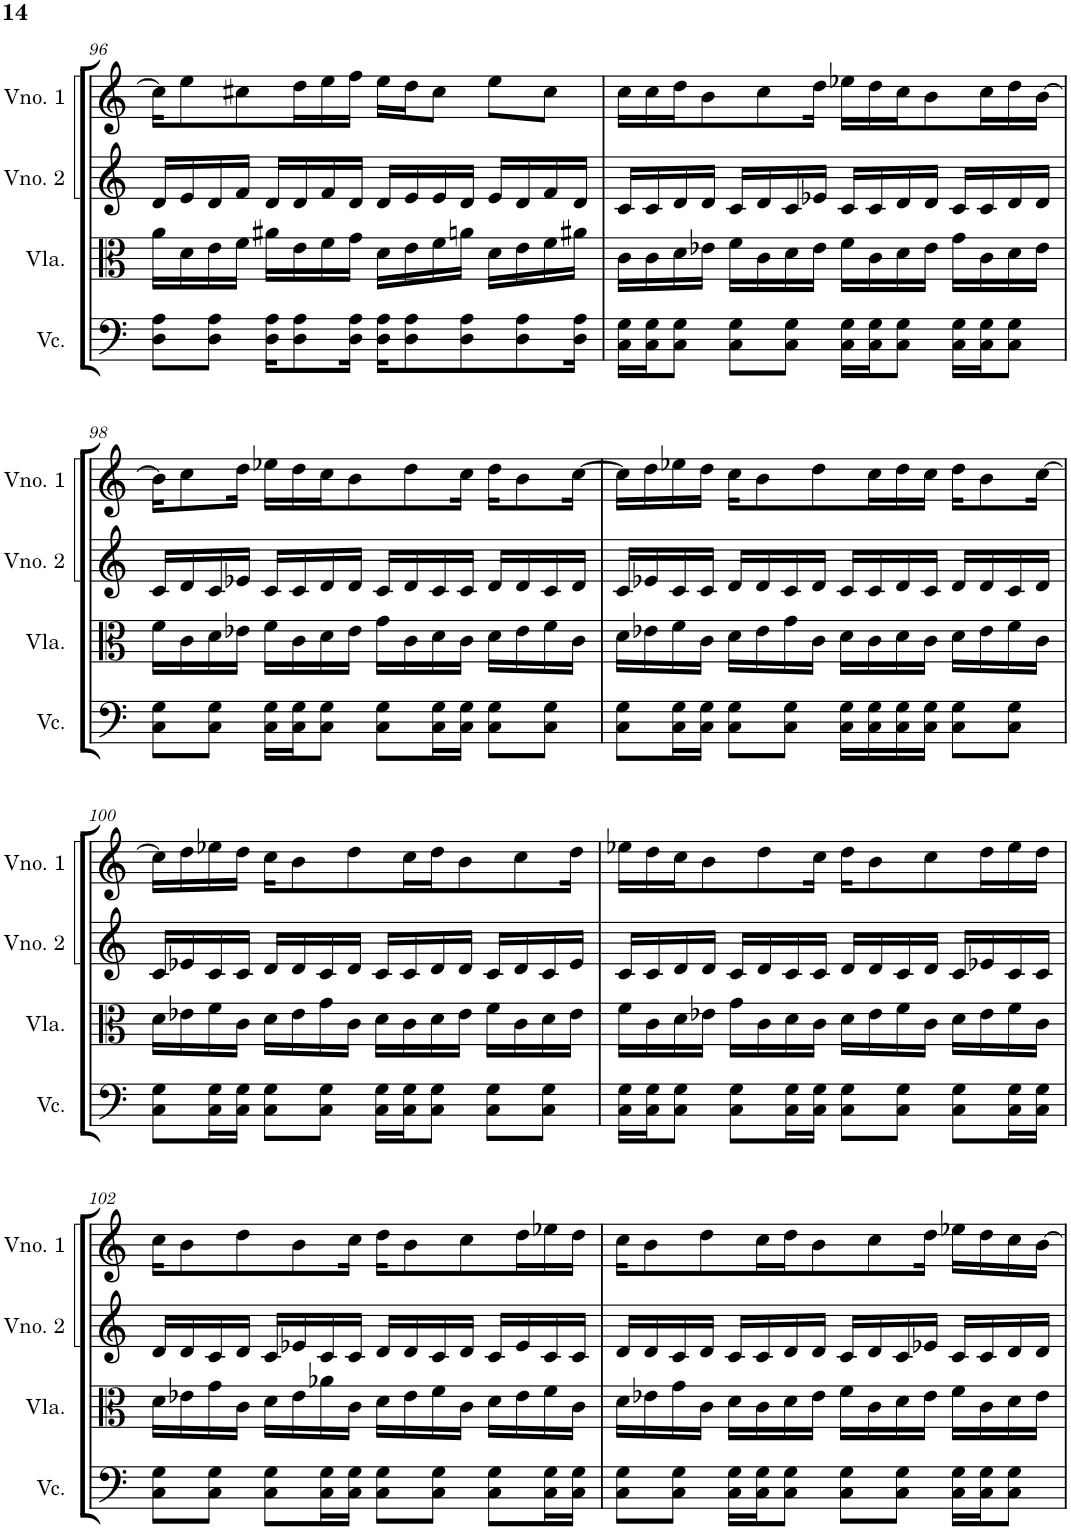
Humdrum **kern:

**kern	**kern	**kern	**kern
*part4	*part3	*part2	*part1
*staff4	*staff3	*staff2	*staff1
*I"Violoncelo	*I"Viola	*I"Violino 2	*I"Violino 1
*I'Vc.	*I'Vla.	*I'Vno. 2	*I'Vno. 1
!!LO:PB:g=z
*clefF4	*clefC3	*clefG2	*clefG2
*k[]	*k[]	*k[]	*k[]
*M4/4	*M4/4	*M4/4	*M4/4
=96	=96	=96	=96
8D\ 8A\L	16a\LL	16d/LL	16cc#\KL]
.	16d\	16e/	8ee\
8D\ 8A\J	16e\	16d/	.
.	16f\JJ	16f/JJ	8cc#X\
16D\ 16A\KL	16a#X\LL	16d/LL	.
8D\ 8A\	16e\	16d/	16dd\L
.	16f\	16f/	16ee\
16D\ 16A\Jk	16g\JJ	16d/JJ	16ff\JJ
16D\ 16A\KL	16d\LL	16d/LL	16ee\LL
8D\ 8A\	16e\	16e/	16dd\J
.	16f\	16e/	8cc#\J
8D\ 8A\	16an\JJ	16d/JJ	.
.	16d\LL	16e/LL	8ee\L
8D\ 8A\	16e\	16d/	.
.	16f\	16f/	8cc#\J
16D\ 16A\Jk	16a#X\JJ	16d/JJ	.
=97	=97	=97	=97
16C\ 16G\LL	16c\LL	16c/LL	16cc\LL
16C\ 16G\J	16c\	16c/	16cc\
8C\ 8G\J	16d\	16d/	16dd\J
.	16e-X\JJ	16d/JJ	8b\
8C\ 8G\L	16f\LL	16c/LL	.
.	16c\	16d/	8cc\
8C\ 8G\J	16d\	16c/	.
.	16e-\JJ	16e-X/JJ	16dd\Jk
16C\ 16G\LL	16f\LL	16c/LL	16ee-X\LL
16C\ 16G\J	16c\	16c/	16dd\
8C\ 8G\J	16d\	16d/	16cc\J
.	16e-\JJ	16d/JJ	8b\
16C\ 16G\LL	16g\LL	16c/LL	.
16C\ 16G\J	16c\	16c/	16cc\L
8C\ 8G\J	16d\	16d/	16dd\
.	16e-\JJ	16d/JJ	[16b\JJ
!!LO:LB:g=z
=98	=98	=98	=98
8C\ 8G\L	16f\LL	16c/LL	16b\KL]
.	16c\	16d/	8cc\
8C\ 8G\J	16d\	16c/	.
.	16e-X\JJ	16e-X/JJ	16dd\Jk
16C\ 16G\LL	16f\LL	16c/LL	16ee-X\LL
16C\ 16G\J	16c\	16c/	16dd\
8C\ 8G\J	16d\	16d/	16cc\J
.	16e-\JJ	16d/JJ	8b\
8C\ 8G\L	16g\LL	16c/LL	.
.	16c\	16d/	8dd\
16C\ 16G\L	16d\	16c/	.
16C\ 16G\JJ	16c\JJ	16c/JJ	16cc\Jk
8C\ 8G\L	16d\LL	16d/LL	16dd\KL
.	16e-\	16d/	8b\
8C\ 8G\J	16f\	16c/	.
.	16c\JJ	16d/JJ	[16cc\Jk
=99	=99	=99	=99
8C\ 8G\L	16d\LL	16c/LL	16cc\LL]
.	16e-X\	16e-X/	16dd\
16C\ 16G\L	16f\	16c/	16ee-X\
16C\ 16G\JJ	16c\JJ	16c/JJ	16dd\JJ
8C\ 8G\L	16d\LL	16d/LL	16cc\KL
.	16e-\	16d/	8b\
8C\ 8G\J	16g\	16c/	.
.	16c\JJ	16d/JJ	8dd\
16C\ 16G\LL	16d\LL	16c/LL	.
16C\ 16G\	16c\	16c/	16cc\L
16C\ 16G\	16d\	16d/	16dd\
16C\ 16G\JJ	16c\JJ	16c/JJ	16cc\JJ
8C\ 8G\L	16d\LL	16d/LL	16dd\KL
.	16e-\	16d/	8b\
8C\ 8G\J	16f\	16c/	.
.	16c\JJ	16d/JJ	[16cc\Jk
!!LO:LB:g=z
=100	=100	=100	=100
8C\ 8G\L	16d\LL	16c/LL	16cc\LL]
.	16e-X\	16e-X/	16dd\
16C\ 16G\L	16f\	16c/	16ee-X\
16C\ 16G\JJ	16c\JJ	16c/JJ	16dd\JJ
8C\ 8G\L	16d\LL	16d/LL	16cc\KL
.	16e-\	16d/	8b\
8C\ 8G\J	16g\	16c/	.
.	16c\JJ	16d/JJ	8dd\
16C\ 16G\LL	16d\LL	16c/LL	.
16C\ 16G\J	16c\	16c/	16cc\L
8C\ 8G\J	16d\	16d/	16dd\J
.	16e-\JJ	16d/JJ	8b\
8C\ 8G\L	16f\LL	16c/LL	.
.	16c\	16d/	8cc\
8C\ 8G\J	16d\	16c/	.
.	16e-\JJ	16e-/JJ	16dd\Jk
=101	=101	=101	=101
16C\ 16G\LL	16f\LL	16c/LL	16ee-X\LL
16C\ 16G\J	16c\	16c/	16dd\
8C\ 8G\J	16d\	16d/	16cc\J
.	16e-X\JJ	16d/JJ	8b\
8C\ 8G\L	16g\LL	16c/LL	.
.	16c\	16d/	8dd\
16C\ 16G\L	16d\	16c/	.
16C\ 16G\JJ	16c\JJ	16c/JJ	16cc\Jk
8C\ 8G\L	16d\LL	16d/LL	16dd\KL
.	16e-\	16d/	8b\
8C\ 8G\J	16f\	16c/	.
.	16c\JJ	16d/JJ	8cc\
8C\ 8G\L	16d\LL	16c/LL	.
.	16e-\	16e-X/	16dd\L
16C\ 16G\L	16f\	16c/	16ee-\
16C\ 16G\JJ	16c\JJ	16c/JJ	16dd\JJ
!!LO:LB:g=z
=102	=102	=102	=102
8C\ 8G\L	16d\LL	16d/LL	16cc\KL
.	16e-X\	16d/	8b\
8C\ 8G\J	16g\	16c/	.
.	16c\JJ	16d/JJ	8dd\
8C\ 8G\L	16d\LL	16c/LL	.
.	16e-\	16e-X/	8b\
16C\ 16G\L	16a-X\	16c/	.
16C\ 16G\JJ	16c\JJ	16c/JJ	16cc\Jk
8C\ 8G\L	16d\LL	16d/LL	16dd\KL
.	16e-\	16d/	8b\
8C\ 8G\J	16f\	16c/	.
.	16c\JJ	16d/JJ	8cc\
8C\ 8G\L	16d\LL	16c/LL	.
.	16e-\	16e-/	16dd\L
16C\ 16G\L	16f\	16c/	16ee-X\
16C\ 16G\JJ	16c\JJ	16c/JJ	16dd\JJ
=103	=103	=103	=103
8C\ 8G\L	16d\LL	16d/LL	16cc\KL
.	16e-X\	16d/	8b\
8C\ 8G\J	16g\	16c/	.
.	16c\JJ	16d/JJ	8dd\
16C\ 16G\LL	16d\LL	16c/LL	.
16C\ 16G\J	16c\	16c/	16cc\L
8C\ 8G\J	16d\	16d/	16dd\J
.	16e-\JJ	16d/JJ	8b\
8C\ 8G\L	16f\LL	16c/LL	.
.	16c\	16d/	8cc\
8C\ 8G\J	16d\	16c/	.
.	16e-\JJ	16e-X/JJ	16dd\Jk
16C\ 16G\LL	16f\LL	16c/LL	16ee-X\LL
16C\ 16G\J	16c\	16c/	16dd\
8C\ 8G\J	16d\	16d/	16cc\
.	16e-\JJ	16d/JJ	[16b\JJ
=	=	=	=
*-	*-	*-	*-
